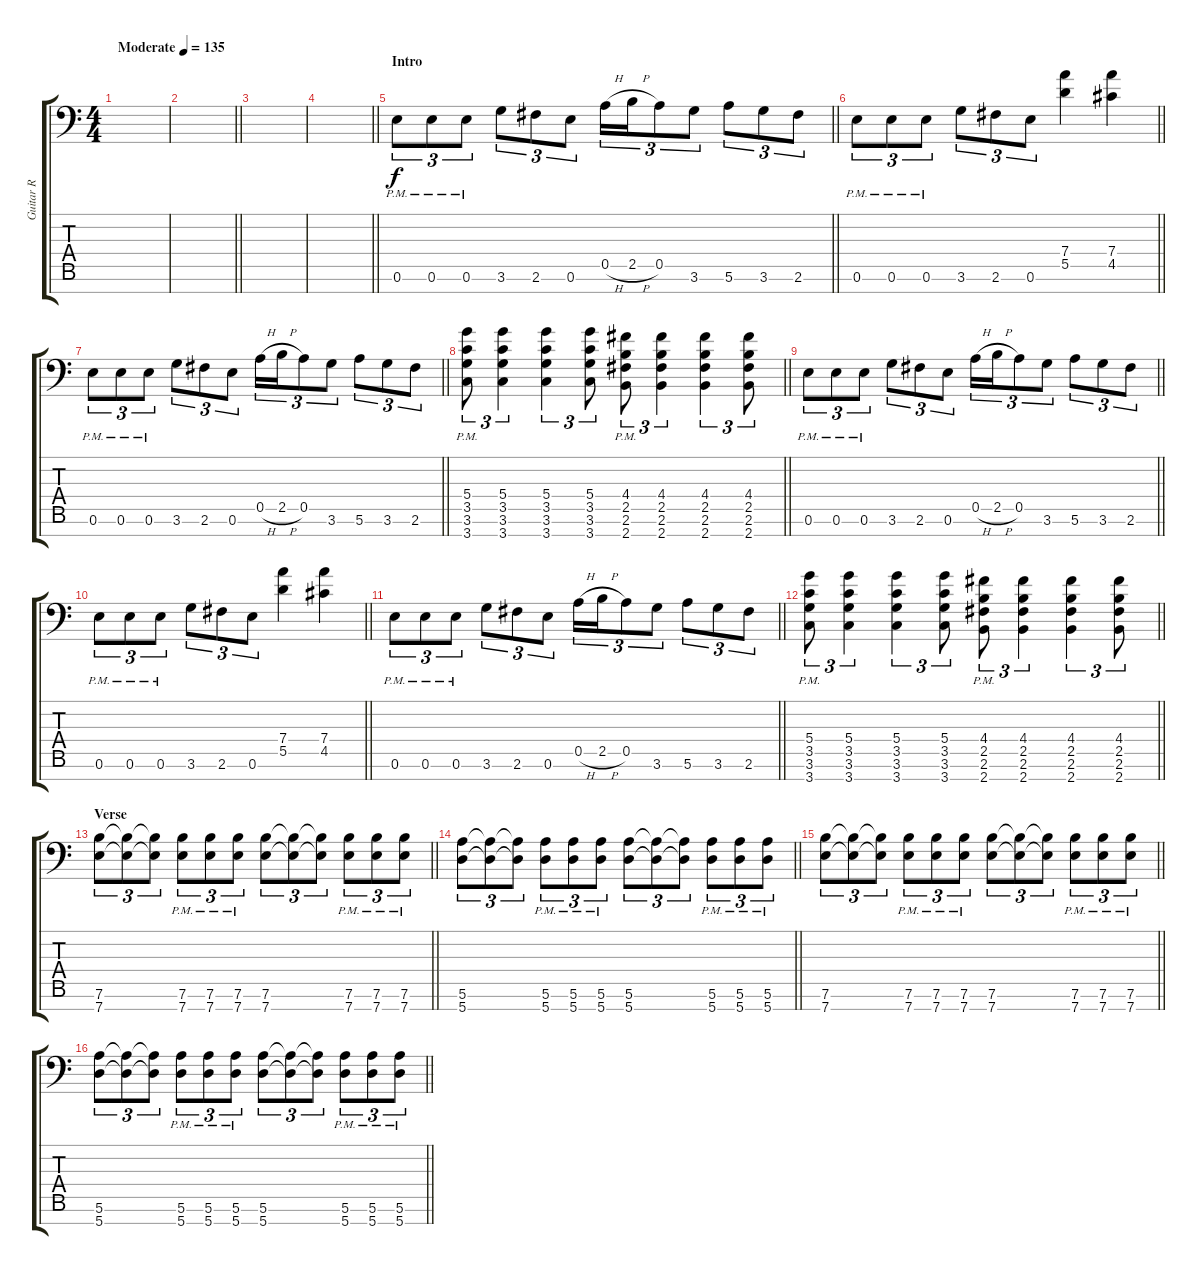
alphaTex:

\track ("Guitar R" "Guitar R") {instrument distortionguitar}
\staff {score tabs}
\tuning (E4 B3 G3 D3 A2 E2 A1) {hide}
\ts (4 4)
\tempo (135 "Moderate")
\clef f4
\ks c
|
\barLineRight lightlight
|
|
\barLineRight lightlight
|
\section ("" "Intro")
\barLineRight lightlight
0.6{pm}.8{tu (3 2)} 0.6{pm}.8{tu (3 2)} 0.6{pm}.8{tu (3 2)} 3.6.8{tu (3 2)} 2.6.8{tu (3 2)} 0.6.8{tu (3 2)} 0.5{h}.16{tu (3 2)} 2.5{h}.16{tu (3 2)} 0.5.8{tu (3 2)} 3.6.8{tu (3 2)} 5.6.8{tu (3 2)} 3.6.8{tu (3 2)} 2.6.8{tu (3 2)} |
\barLineRight lightlight
0.6{pm}.8{tu (3 2)} 0.6{pm}.8{tu (3 2)} 0.6{pm}.8{tu (3 2)} 3.6.8{tu (3 2)} 2.6.8{tu (3 2)} 0.6.8{tu (3 2)} (7.4 5.5).4 (7.4 4.5).4 |
\barLineRight lightlight
0.6{pm}.8{tu (3 2)} 0.6{pm}.8{tu (3 2)} 0.6{pm}.8{tu (3 2)} 3.6.8{tu (3 2)} 2.6.8{tu (3 2)} 0.6.8{tu (3 2)} 0.5{h}.16{tu (3 2)} 2.5{h}.16{tu (3 2)} 0.5.8{tu (3 2)} 3.6.8{tu (3 2)} 5.6.8{tu (3 2)} 3.6.8{tu (3 2)} 2.6.8{tu (3 2)} |
\barLineRight lightlight
(5.4{pm} 3.5{pm} 3.6{pm} 3.7{pm}).8{tu (3 2)} (5.4 3.5 3.6 3.7).4{tu (3 2)} (5.4 3.5 3.6 3.7).4{tu (3 2)} (5.4 3.5 3.6 3.7).8{tu (3 2)} (4.4{pm} 2.5{pm} 2.6{pm} 2.7{pm}).8{tu (3 2)} (4.4 2.5 2.6 2.7).4{tu (3 2)} (4.4 2.5 2.6 2.7).4{tu (3 2)} (4.4 2.5 2.6 2.7).8{tu (3 2)} |
\barLineRight lightlight
0.6{pm}.8{tu (3 2)} 0.6{pm}.8{tu (3 2)} 0.6{pm}.8{tu (3 2)} 3.6.8{tu (3 2)} 2.6.8{tu (3 2)} 0.6.8{tu (3 2)} 0.5{h}.16{tu (3 2)} 2.5{h}.16{tu (3 2)} 0.5.8{tu (3 2)} 3.6.8{tu (3 2)} 5.6.8{tu (3 2)} 3.6.8{tu (3 2)} 2.6.8{tu (3 2)} |
\barLineRight lightlight
0.6{pm}.8{tu (3 2)} 0.6{pm}.8{tu (3 2)} 0.6{pm}.8{tu (3 2)} 3.6.8{tu (3 2)} 2.6.8{tu (3 2)} 0.6.8{tu (3 2)} (7.4 5.5).4 (7.4 4.5).4 |
\barLineRight lightlight
0.6{pm}.8{tu (3 2)} 0.6{pm}.8{tu (3 2)} 0.6{pm}.8{tu (3 2)} 3.6.8{tu (3 2)} 2.6.8{tu (3 2)} 0.6.8{tu (3 2)} 0.5{h}.16{tu (3 2)} 2.5{h}.16{tu (3 2)} 0.5.8{tu (3 2)} 3.6.8{tu (3 2)} 5.6.8{tu (3 2)} 3.6.8{tu (3 2)} 2.6.8{tu (3 2)} |
\barLineRight lightlight
(5.4{pm} 3.5{pm} 3.6{pm} 3.7{pm}).8{tu (3 2)} (5.4 3.5 3.6 3.7).4{tu (3 2)} (5.4 3.5 3.6 3.7).4{tu (3 2)} (5.4 3.5 3.6 3.7).8{tu (3 2)} (4.4{pm} 2.5{pm} 2.6{pm} 2.7{pm}).8{tu (3 2)} (4.4 2.5 2.6 2.7).4{tu (3 2)} (4.4 2.5 2.6 2.7).4{tu (3 2)} (4.4 2.5 2.6 2.7).8{tu (3 2)} |
\section ("" "Verse")
\barLineRight lightlight
(7.6 7.7).8{tu (3 2)} (7.6{t} 7.7{t}).8{tu (3 2)} (7.6{t} 7.7{t}).8{tu (3 2)} (7.6{pm} 7.7{pm}).8{tu (3 2)} (7.6{pm} 7.7{pm}).8{tu (3 2)} (7.6{pm} 7.7{pm}).8{tu (3 2)} (7.6 7.7).8{tu (3 2)} (7.6{t} 7.7{t}).8{tu (3 2)} (7.6{t} 7.7{t}).8{tu (3 2)} (7.6{pm} 7.7{pm}).8{tu (3 2)} (7.6{pm} 7.7{pm}).8{tu (3 2)} (7.6{pm} 7.7{pm}).8{tu (3 2)} |
\barLineRight lightlight
(5.6 5.7).8{tu (3 2)} (5.6{t} 5.7{t}).8{tu (3 2)} (5.6{t} 5.7{t}).8{tu (3 2)} (5.6{pm} 5.7{pm}).8{tu (3 2)} (5.6{pm} 5.7{pm}).8{tu (3 2)} (5.6{pm} 5.7{pm}).8{tu (3 2)} (5.6 5.7).8{tu (3 2)} (5.6{t} 5.7{t}).8{tu (3 2)} (5.6{t} 5.7{t}).8{tu (3 2)} (5.6{pm} 5.7{pm}).8{tu (3 2)} (5.6{pm} 5.7{pm}).8{tu (3 2)} (5.6{pm} 5.7{pm}).8{tu (3 2)} |
\barLineRight lightlight
(7.6 7.7).8{tu (3 2)} (7.6{t} 7.7{t}).8{tu (3 2)} (7.6{t} 7.7{t}).8{tu (3 2)} (7.6{pm} 7.7{pm}).8{tu (3 2)} (7.6{pm} 7.7{pm}).8{tu (3 2)} (7.6{pm} 7.7{pm}).8{tu (3 2)} (7.6 7.7).8{tu (3 2)} (7.6{t} 7.7{t}).8{tu (3 2)} (7.6{t} 7.7{t}).8{tu (3 2)} (7.6{pm} 7.7{pm}).8{tu (3 2)} (7.6{pm} 7.7{pm}).8{tu (3 2)} (7.6{pm} 7.7{pm}).8{tu (3 2)} |
\barLineRight lightlight
(5.6 5.7).8{tu (3 2)} (5.6{t} 5.7{t}).8{tu (3 2)} (5.6{t} 5.7{t}).8{tu (3 2)} (5.6{pm} 5.7{pm}).8{tu (3 2)} (5.6{pm} 5.7{pm}).8{tu (3 2)} (5.6{pm} 5.7{pm}).8{tu (3 2)} (5.6 5.7).8{tu (3 2)} (5.6{t} 5.7{t}).8{tu (3 2)} (5.6{t} 5.7{t}).8{tu (3 2)} (5.6{pm} 5.7{pm}).8{tu (3 2)} (5.6{pm} 5.7{pm}).8{tu (3 2)} (5.6{pm} 5.7{pm}).8{tu (3 2)}
